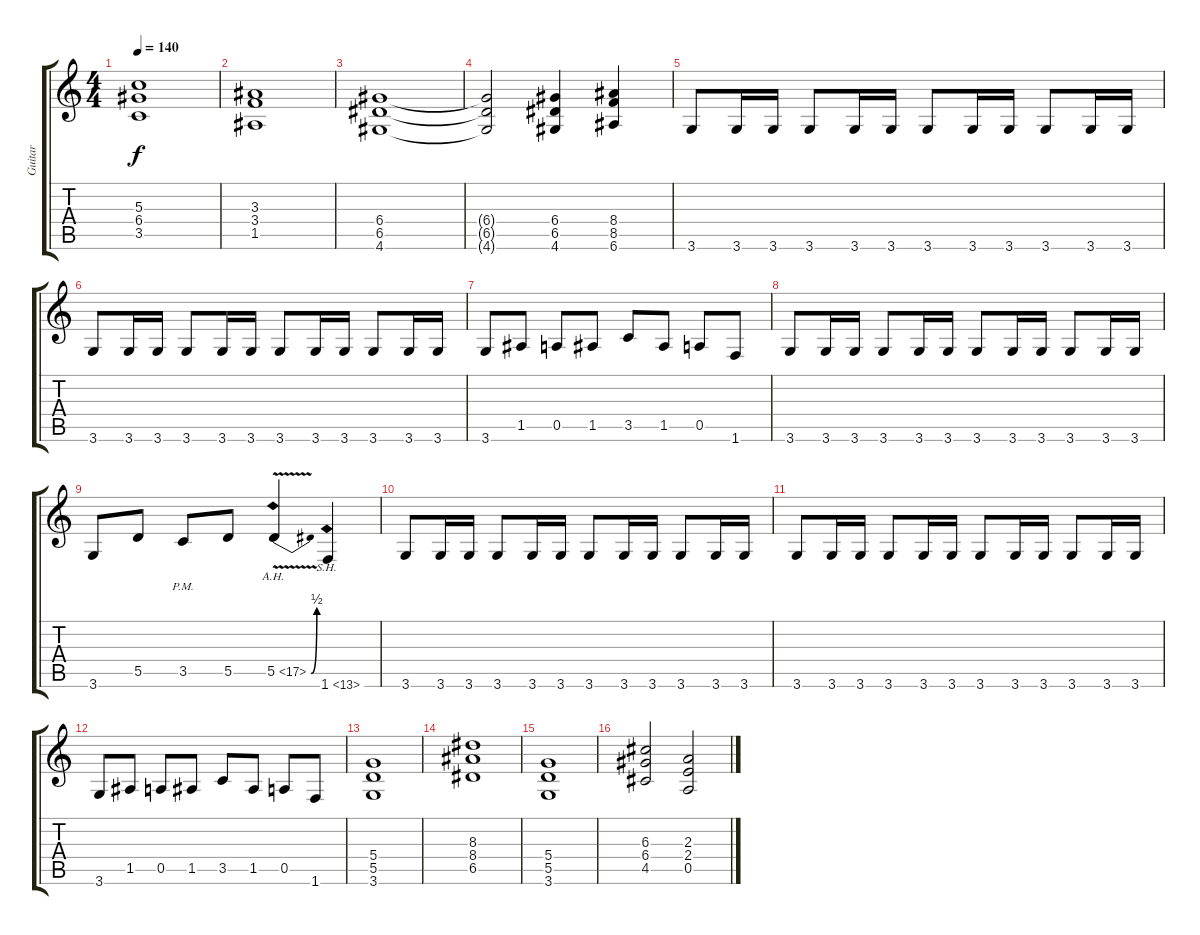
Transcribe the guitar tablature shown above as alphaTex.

\track ("Guitar" "Guitar") {instrument distortionguitar}
\staff {score tabs}
\tuning (E4 B3 G3 D3 A2 E2) {hide}
\ts (4 4)
\tempo 140
\clef g2
\ks c
(5.3 6.4 3.5).1{dy f} |
(3.3 3.4 1.5).1 |
(6.4 6.5 4.6).1 |
(6.4{t} 6.5{t} 4.6{t}).2 (6.4 6.5 4.6).4 (8.4 8.5 6.6).4 |
3.6.8 3.6.16 3.6.16 3.6.8 3.6.16 3.6.16 3.6.8 3.6.16 3.6.16 3.6.8 3.6.16 3.6.16 |
3.6.8 3.6.16 3.6.16 3.6.8 3.6.16 3.6.16 3.6.8 3.6.16 3.6.16 3.6.8 3.6.16 3.6.16 |
3.6.8 1.5.8 0.5.8 1.5.8 3.5.8 1.5.8 0.5.8 1.6.8 |
3.6.8 3.6.16 3.6.16 3.6.8 3.6.16 3.6.16 3.6.8 3.6.16 3.6.16 3.6.8 3.6.16 3.6.16 |
3.6.8 5.5.8 3.5{pm}.8 5.5.8 5.5{be (bend 0 0 60 2) ah 12 v}.4 1.6{sh 12}.4 |
3.6.8 3.6.16 3.6.16 3.6.8 3.6.16 3.6.16 3.6.8 3.6.16 3.6.16 3.6.8 3.6.16 3.6.16 |
3.6.8 3.6.16 3.6.16 3.6.8 3.6.16 3.6.16 3.6.8 3.6.16 3.6.16 3.6.8 3.6.16 3.6.16 |
3.6.8 1.5.8 0.5.8 1.5.8 3.5.8 1.5.8 0.5.8 1.6.8 |
(5.4 5.5 3.6).1 |
(8.3 8.4 6.5).1 |
(5.4 5.5 3.6).1 |
(6.3 6.4 4.5).2 (2.3 2.4 0.5).2
